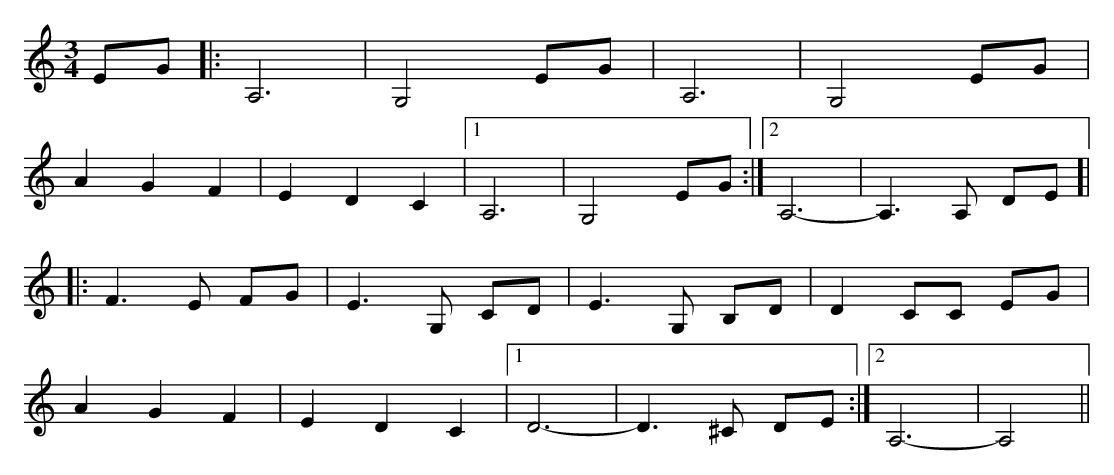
X:1
M:3/4
K:C
EG|:A,6|G,4 EG|A,6|G,4 EG|
A2G2F2|E2D2C2|1 A,6|G,4 EG:|2 A,6-|A,3A, DE]|
|:F3E FG|E3G, CD|E3G, B,D|D2 CC EG|
A2 G2 F2|E2 D2 C2|1 D6-|D3^C DE:|2 A,6-|A,4||
